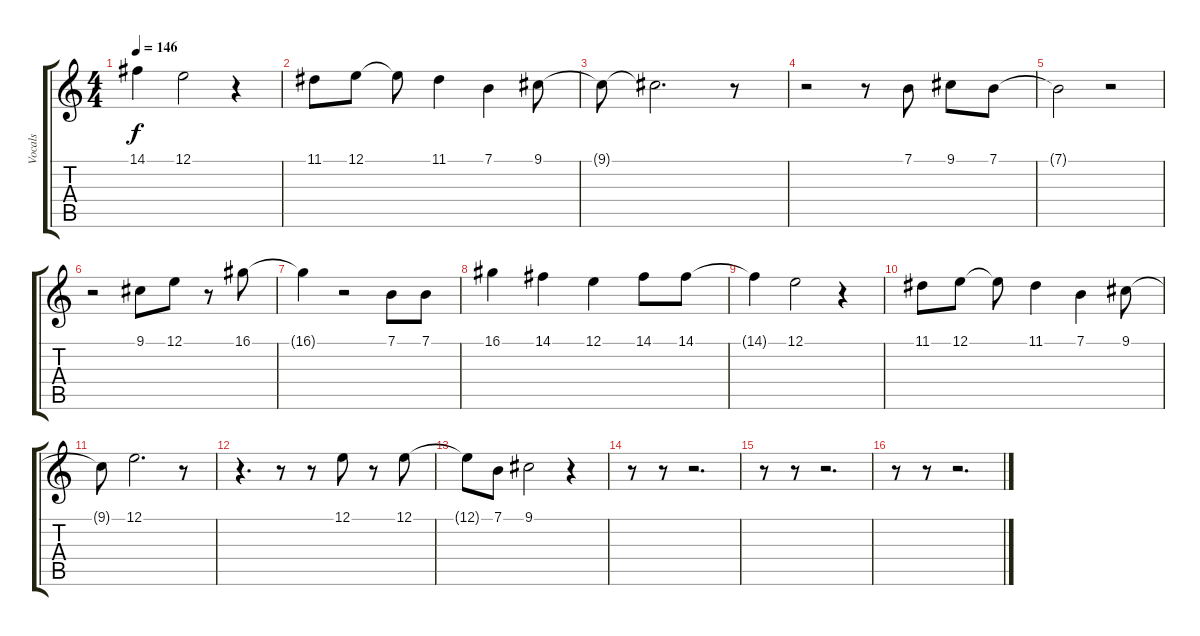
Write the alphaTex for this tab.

\track ("Vocals" "Vocals") {instrument synthvoice}
\staff {score tabs}
\tuning (E4 B3 G3 D3 A2 E2) {hide}
\ts (4 4)
\tempo 146
\clef g2
\ks c
14.1{t}.4{dy f} 12.1.2 r.4 |
11.1.8 12.1.8 12.1{t}.8 11.1.4 7.1.4 9.1.8 |
9.1{t}.8 9.1{t}.2{d} r.8 |
r.2 r.8 7.1.8 9.1.8 7.1.8 |
7.1{t}.2 r.2 |
r.2 9.1.8 12.1.8 r.8 16.1.8 |
16.1{t}.4 r.2 7.1.8 7.1.8 |
16.1.4 14.1.4 12.1.4 14.1.8 14.1.8 |
14.1{t}.4 12.1.2 r.4 |
11.1.8 12.1.8 12.1{t}.8 11.1.4 7.1.4 9.1.8 |
9.1{t}.8 12.1.2{d} r.8 |
r.4{d} r.8 r.8 12.1.8 r.8 12.1.8 |
12.1{t}.8 7.1.8 9.1.2 r.4 |
r.8 r.8 r.2{d} |
r.8 r.8 r.2{d} |
r.8 r.8 r.2{d}
